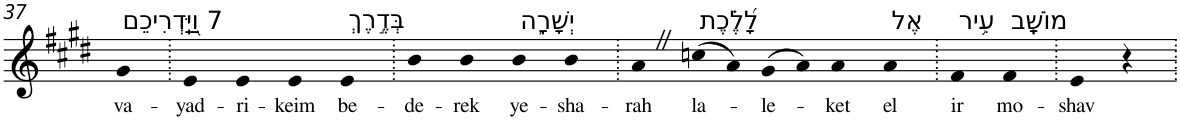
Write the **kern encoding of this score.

**kern	**text
*part1	*part1
*staff1	*staff1
*I"Piano	*
*I'Pno	*
!!LO:PB:g=z
*clefG2	*
*k[f#c#g#d#]	*
*E:	*
=37	=37
!LO:TX:a:t=7 וַ֭יַּֽדְרִיכֵם	!
!	!LO:LY:b
4g#	va-
=38.	=38.
!	!LO:LY:b
4e	-yad-
!	!LO:LY:b
4e	-ri-
!	!LO:LY:b
4e	-keim
!LO:TX:a:t=בְּדֶ֣רֶךְ	!
!	!LO:LY:b
4e	be-
=39.	=39.
!	!LO:LY:b
4b	-de-
!	!LO:LY:b
4b	-rek
!LO:TX:a:t=יְשָׁרָ֑ה	!
!	!LO:LY:b
4b	ye-
!	!LO:LY:b
4b	-sha-
=40.	=40.
!	!LO:LY:b
4aZ	-rah
!LO:TX:a:t=לָ֝לֶ֗כֶת	!
!	!LO:LY:b
(>8ccn	la-
8a)	.
!	!LO:LY:b
(>8g#	-le-
8a)	.
!	!LO:LY:b
4a	-ket
!LO:TX:a:t=אֶל	!
!	!LO:LY:b
4a	el
=41.	=41.
!LO:TX:a:t=עִ֥יר	!
!	!LO:LY:b
4f#	ir
!LO:TX:a:t=מוֹשָֽׁב	!
!	!LO:LY:b
4f#	mo-
=42.	=42.
!	!LO:LY:b
4e	-shav
4r	.
=.	=.
*-	*-
